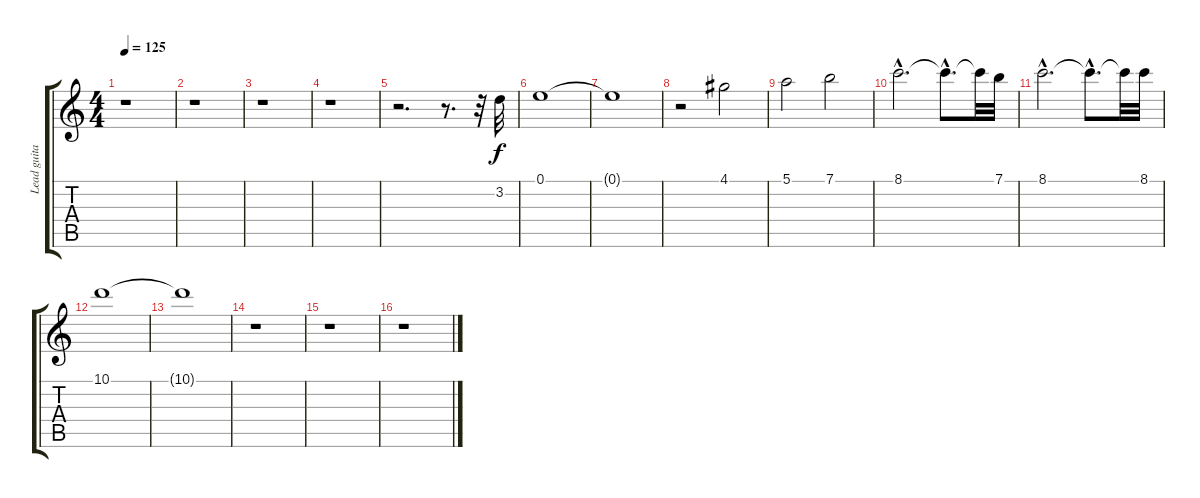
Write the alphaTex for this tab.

\track ("Lead guitar II" "Lead guita") {instrument distortionguitar}
\staff {score tabs}
\tuning (E4 B3 G3 D3 A2 E2) {hide}
\ts (4 4)
\tempo 125
\clef g2
\ks c
r.1{dy f} |
r.1 |
r.1 |
r.1 |
r.2{d} r.8{d} r.32 3.2.32 |
0.1.1 |
0.1{t}.1 |
r.2 4.1.2 |
5.1.2 7.1.2 |
8.1{hac}.2{d} 8.1{hac t}.8{d} 8.1{t}.32 7.1.32 |
8.1{hac}.2{d} 8.1{hac t}.8{d} 8.1{t}.32 8.1.32 |
10.1.1 |
10.1{t}.1 |
r.1 |
r.1 |
r.1
